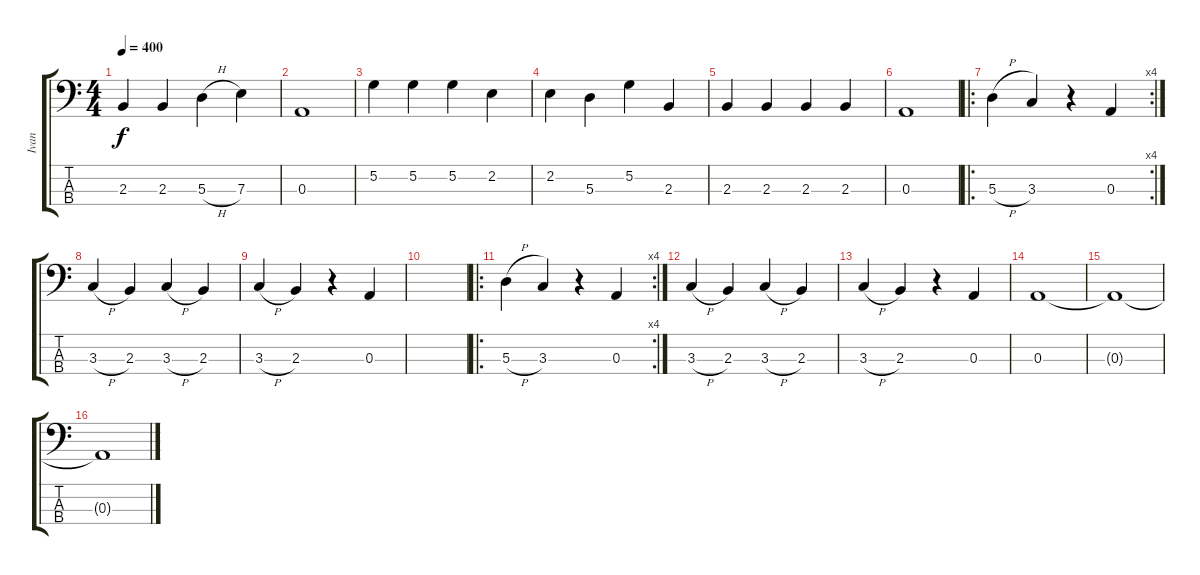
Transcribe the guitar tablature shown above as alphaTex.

\track ("Ivan" "Ivan") {instrument electricbassfinger}
\staff {score tabs}
\tuning (G2 D2 A1 E1) {hide}
\ts (4 4)
\tempo 400
\clef f4
\ks c
2.3.4{dy f} 2.3.4 5.3{h}.4 7.3.4 |
0.3.1 |
5.2.4 5.2.4 5.2.4 2.2.4 |
2.2.4 5.3.4 5.2.4 2.3.4 |
2.3.4 2.3.4 2.3.4 2.3.4 |
0.3.1 |
\ro
\rc 4
5.3{h}.4 3.3.4 r.4 0.3.4 |
3.3{h}.4 2.3.4 3.3{h}.4 2.3.4 |
3.3{h}.4 2.3.4 r.4 0.3.4 |
|
\ro
\rc 4
5.3{h}.4 3.3.4 r.4 0.3.4 |
3.3{h}.4 2.3.4 3.3{h}.4 2.3.4 |
3.3{h}.4 2.3.4 r.4 0.3.4 |
0.3.1 |
0.3{t}.1 |
0.3{t}.1
